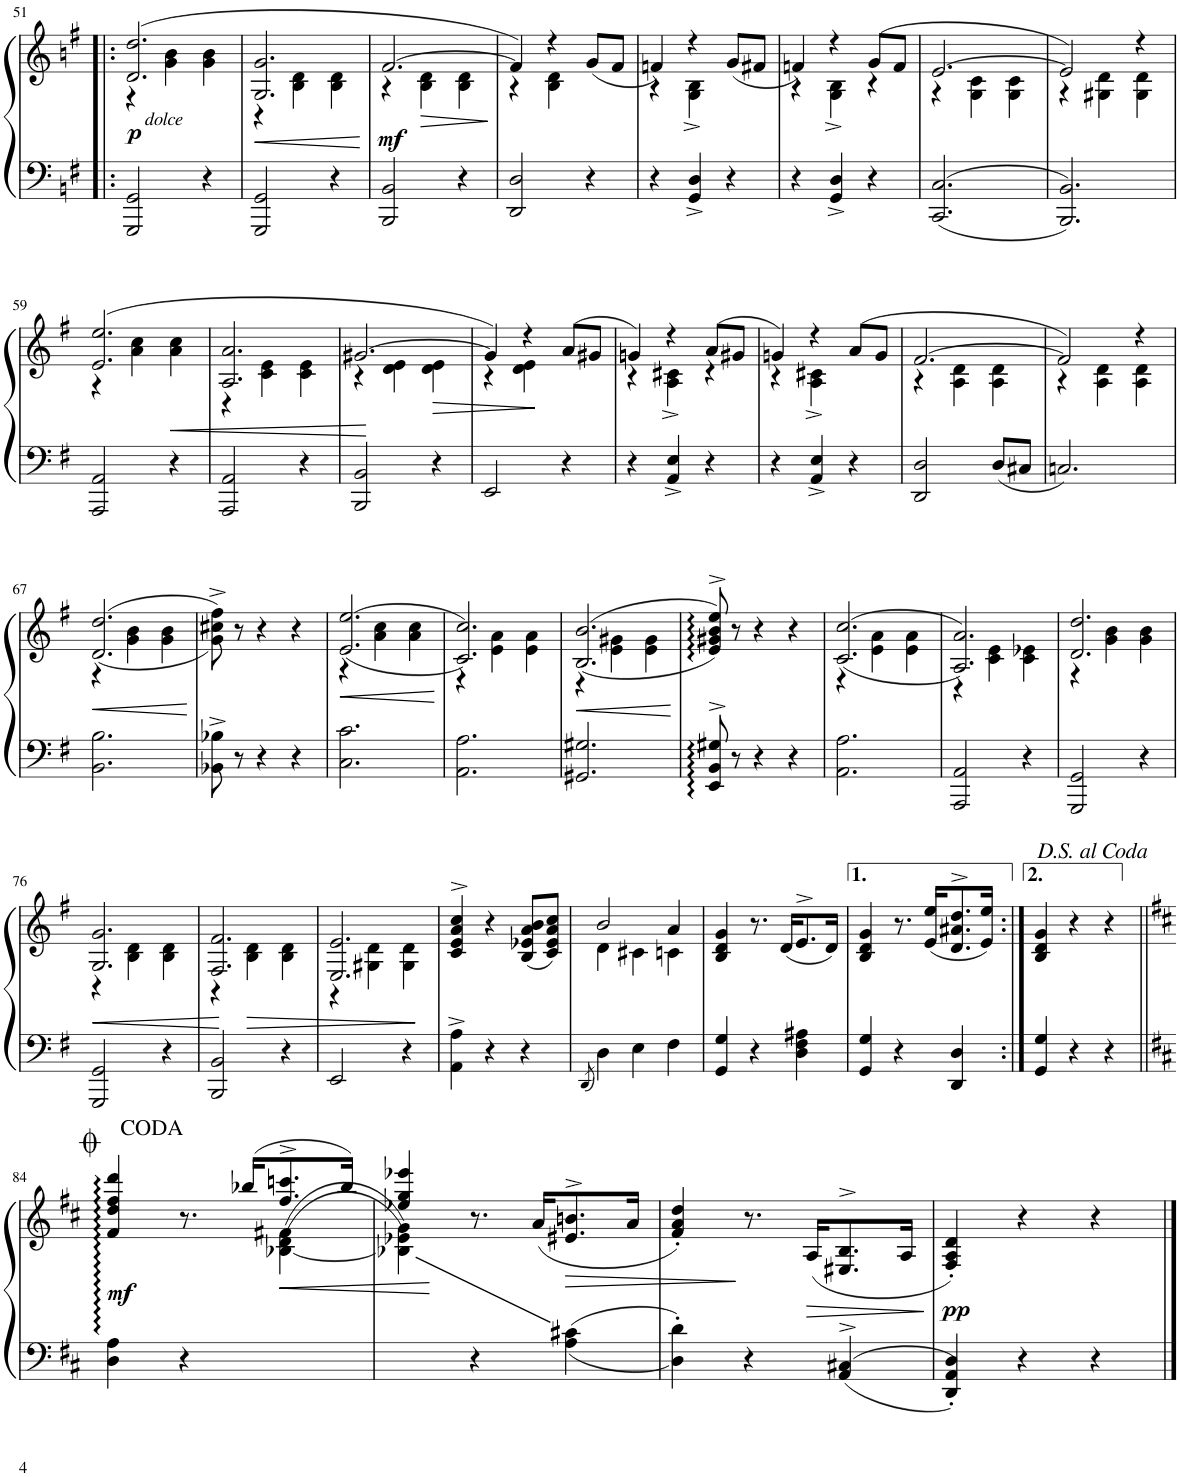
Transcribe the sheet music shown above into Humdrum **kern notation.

**kern	**kern	**dynam
*part1	*part1	*part1
*staff2	*staff1	*staff1/2
*I"Piano	*	*
*I'Pno.	*	*
!!LO:PB:g=z
*clefF4	*clefG2	*
*k[f#]	*k[f#]	*
*M3/4	*M3/4	*
=51!|:	=51!|:	=51!|:
*	*^	*
!LO:TX:a:i:t=dolce	!	!	!
!	!	!	!LO:DY:b
2GGG/ 2GG/	(2.d/ 2.dd/	4r	p
.	.	4g\ 4b\	.
4r	.	4g\ 4b\	.
=52	=52	=52	=52
!	!	!	!LO:HP:b
2GGG/ 2GG/	2.G/ 2.g/	4r	<
.	.	4B\ 4d\	.
4r	.	4B\ 4d\	.
=53	=53	=53	=53
!	!	!	!LO:DY:b
2BBB/ 2BB/	[2.f#/	4r	mf
!	!	!	!LO:HP:b
.	.	4B\ 4d\	>
4r	.	4B\ 4d\	.
*	*v	*v	*
.	.	[
=54	=54	=54
*	*^	*
2DD/ 2D/	4f#/])	4r	.
.	4r	4B\ 4d\	.
4r	(<8g/L	4ryy	.
.	8f#/J	.	.
=55	=55	=55	=55
4r	4fn/)	4r	.
4GG/^ 4D/^	4r	4G\^ 4B\^	.
4r	(<8g/L	4ryy	.
.	8f#X/J	.	.
=56	=56	=56	=56
4r	4fn/)	4r	.
4GG/^ 4D/^	4r	4G\^ 4B\^	.
4r	(8g/L	4r	.
.	8f/J	.	.
=57	=57	=57	=57
2.CC/ 2.C/	[2.e/	4r	.
.	.	4G\ 4c\	.
.	.	4G\ 4c\	.
=58	=58	=58	=58
2.BBB/ 2.BB/	2e/])	4r	.
.	.	4G#X\ 4d\	.
.	4r	4G#\ 4d\	.
!!LO:LB:g=z	!!
=59	=59	=59	=59
2AAA/ 2AA/	(2.e/ 2.ee/	4r	.
.	.	4a\ 4cc\	.
!	!	!	!LO:HP:b
4r	.	4a\ 4cc\	<
=60	=60	=60	=60
2AAA/ 2AA/	2.A/ 2.a/	4r	.
.	.	4c\ 4e\	.
4r	.	4c\ 4e\	.
=61	=61	=61	=61
2BBB/ 2BB/	[2.g#X/	4r	.
.	.	4d\ 4e\	]
!	!	!	!LO:HP:b
4r	.	4d\ 4e\	>
=62	=62	=62	=62
2EE/	4g#/])	4r	.
.	4r	4d\ 4e\	.
4r	(8a/L	4ryy	[
.	8g#X/J	.	.
=63	=63	=63	=63
4r	4gn/)	4r	.
4AA/^ 4E/^	4r	4A\^ 4c#X\^	.
4r	(8a/L	4r	.
.	8g#X/J	.	.
=64	=64	=64	=64
4r	4gn/)	4r	.
4AA/^ 4E/^	4r	4A\^ 4c#X\^	.
4r	(8a/L	4ryy	.
.	8g/J	.	.
=65	=65	=65	=65
2DD/ 2D/	[2.f#/	4r	.
.	.	4A\ 4d\	.
8D/L	.	4A\ 4d\	.
8C#X/J	.	.	.
=66	=66	=66	=66
2.Cn/	2f#/])	4r	.
.	.	4A\ 4d\	.
.	4r	4A\ 4d\	.
!!LO:LB:g=z	!!
=67	=67	=67	=67
!	!	!	!LO:HP:b
2.BB\ 2.B\	(<(2.d/ 2.dd/	4r	<
.	.	4g\ 4b\	.
.	.	4g\ 4b\	.
*	*v	*v	*
.	.	]
=68	=68	=68
8BB-X\^ 8B-X\^	8g\^ 8cc#X\^ 8ff#\^))	.
8r	8r	.
4r	4r	.
4r	4r	.
=69	=69	=69
!	!	!LO:HP:b
*	*^	*
2.C\ 2.c\	(<(2.e/ 2.ee/	4r	<
.	.	4a\ 4cc\	.
.	.	4a\ 4cc\	.
*	*v	*v	*
.	.	[
=70	=70	=70
*	*^	*
2.AA\ 2.A\	2.c/ 2.cc/))	4r	.
.	.	4e\ 4a\	.
.	.	4e\ 4a\	.
=71	=71	=71	=71
!	!	!	!LO:HP:b
2.GG#X/ 2.G#X/	(<(2.B/ 2.b/	4r	<
.	.	4e\ 4g#X\	.
.	.	4e\ 4g#\	.
*	*v	*v	*
.	.	[
=72	=72	=72
8EE/:^> 8BB/:^> 8G#X/:^>	8e/^> 8g#X/^> 8b/^> 8ee/^>))	.
8r	8r	.
4r	4r	.
4r	4r	.
=73	=73	=73
*	*^	*
2.AA\ 2.A\	(<(2.c/ 2.cc/	4r	.
.	.	4e\ 4a\	.
.	.	4e\ 4a\	.
=74	=74	=74	=74
2AAA/ 2AA/	2.A/ 2.a/))	4r	.
.	.	4c\ 4e\	.
4r	.	4c\ 4e-X\	.
=75	=75	=75	=75
2GGG/ 2GG/	2.d/ 2.dd/	4r	.
.	.	4g\ 4b\	.
4r	.	4g\ 4b\	.
!!LO:LB:g=z	!!
=76	=76	=76	=76
!	!	!	!LO:HP:b
2GGG/ 2GG/	2.G/ 2.g/	4r	<
.	.	4B\ 4d\	.
4r	.	4B\ 4d\	.
=77	=77	=77	=77
2BBB/ 2BB/	2.F#/ 2.f#/	4r	.
!	!	!	!LO:HP:n=1:b
.	.	4B\ 4d\	[ >
4r	.	4B\ 4d\	.
=78	=78	=78	=78
2EE/	2.E/ 2.e/	4r	.
.	.	4G#X\ 4d\	.
4r	.	4G#\ 4d\	.
*	*v	*v	*
.	.	[
=79	=79	=79
4AA\^ 4A\^	4c/^> 4e/^> 4a/^> 4cc/^>	.
4r	4r	.
4r	(8B/ 8e-X/ 8a/ 8b/L	.
.	8c/ 8e-/ 8a/ 8cc/J)	.
=80	=80	=80
8qDD/	.	.
*	*^	*
4D\	2b/	4d\	.
4E\	.	4c#X\	.
4F#\	4a/	4cn\	.
*	*v	*v	*
=81	=81	=81
4GG/ 4G/	4B/ 4d/ 4g/	.
4r	8.r	.
.	(16d/KL	.
4D\ 4F#\ 4A#X\	8.e^>/	.
.	16d/Jk)	.
=82	=82	=82
4GG/ 4G/	4B/ 4d/ 4g/	.
4r	8.r	.
.	(16e/ 16ee/KL	.
4DD/ 4D/	8.d/^> 8.a#X/^> 8.dd/^>	.
.	16e/ 16ee/Jk)	.
=83:|!	=83:|!	=83:|!
4GG/ 4G/	4B/ 4d/ 4g/	.
4r	4r	.
4r	4r	.
!	!LO:TX:a:t=<i>D.S. al Coda</i>	!
!LO:TX:a:t=<i>D.S. al Coda</i>	!	!
!!LO:LB:g=z
=84||	=84||	=84||
*k[f#c#]	*k[f#c#]	*
*	*^	*
*	*	*^	*
!	!	!	!	!LO:DY:b
4D\ 4A\	4f#/ 4dd/ 4ff#/ 4ddd/	4D 4A 4f# 4dd 4ff# 4ddd	2ryy	mf
4r	8.r	2ryy	.	.
.	(>16bb-X/KL	.	.	.
!	!	!	!	!LO:HP:b
4ryy	8.ff#/^> 8.cccn/^>	.	(>(>[4B-X\ 4d\ 4f#X\	<
.	16bb-/Jk)	.	.	.
*	*	*v	*v	*
=85	=85	=85	=85
4ryy	4ee-X/ 4gg/ 4eee-X/	4B-X\] 4e-X\ 4g\))	.
4r	8.r	2ryy	]
.	(16a/KL	.	.
!	!	!	!LO:HP:b
4A\ 4c#X\	8.e#X/^> 8.bn/^>	.	>
.	16a/Jk	.	.
*	*v	*v	*
=86	=86	=86
4D\' 4d\'	4f#/' 4a/' 4dd/')	.
4r	8.r	[
.	(16A/KL	.
4AA/^> 4C#X/^>	8.E#X/^> 8.B/^>	.
.	16A/Jk	.
.	.	]
=87	=87	=87
!	!	!LO:DY:b
4DD/' 4AA/' 4D/'	4F#/' 4A/' 4d/')	pp
4r	4r	.
4r	4r	.
==	==	==
*-	*-	*-
